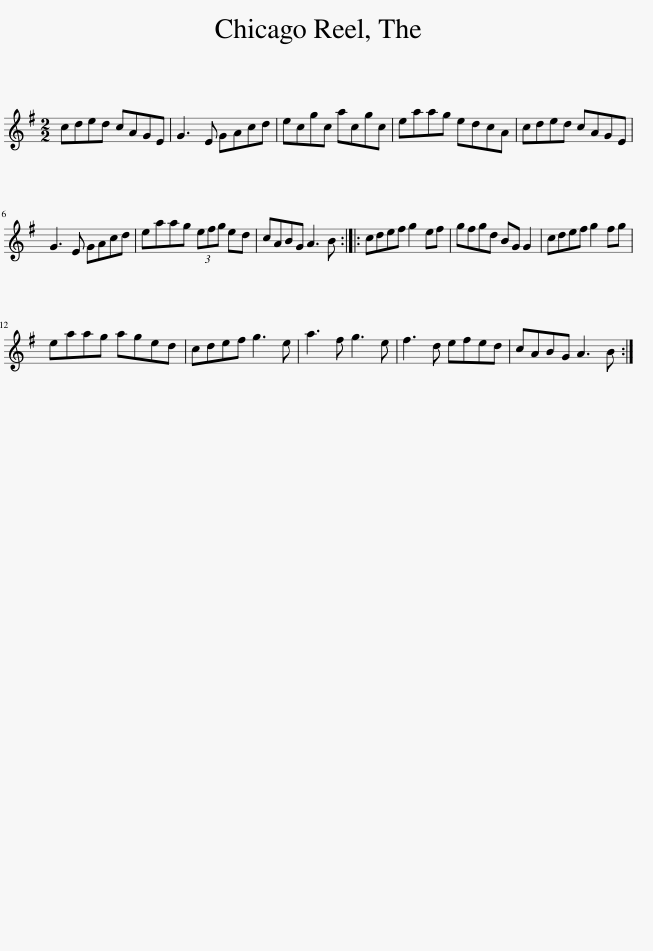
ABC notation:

X:1
L:1/8
M:2/2
I:linebreak $
K:G
V:1 treble
V:1
 cded cAGE | G3 E GAcd | ecgc acgc | eaag edcA | cded cAGE |$ %5
 G3 E GAcd | eaag (3efg ed | cABG A3 B :: cdef g2 ef | gfgd BG G2 | %10
 cdef g2 fg |$ eaag aged | cdef g3 e | a3 f g3 e | f3 d efed | %15
 cABG A3 B :| %16
